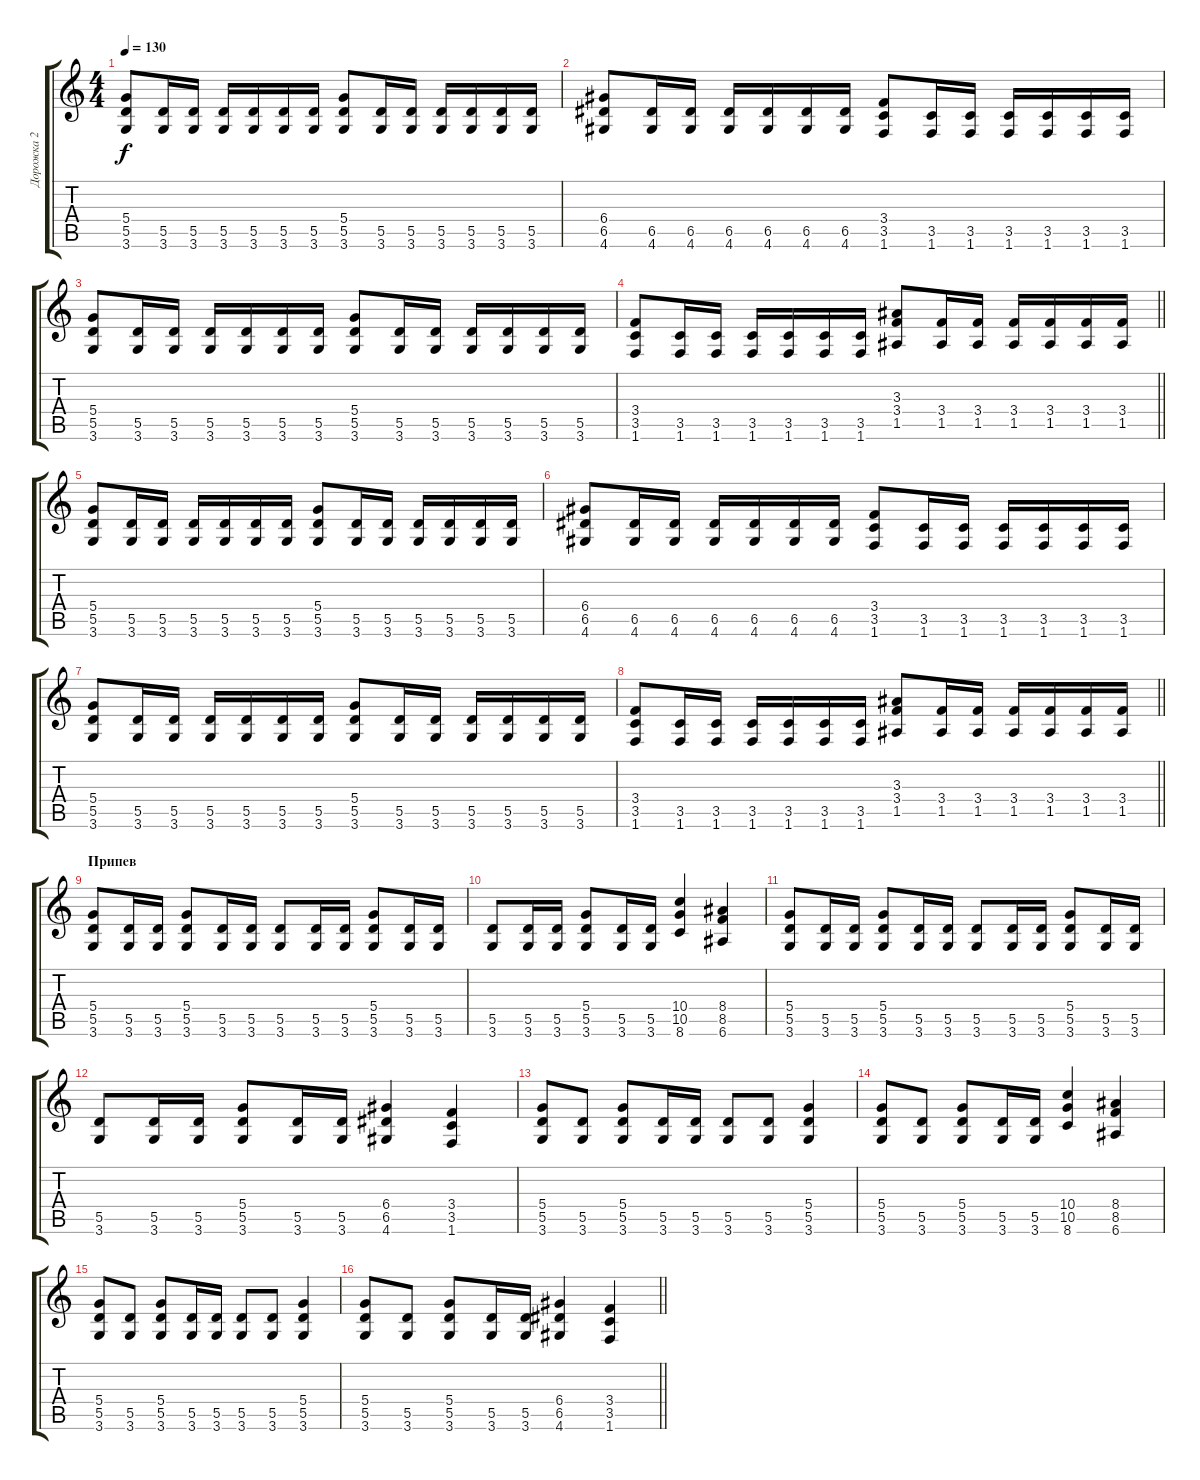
\track ("Дорожка 2" "Дорожка 2") {instrument distortionguitar}
\staff {score tabs}
\tuning (E4 B3 G3 D3 A2 E2) {hide}
\ts (4 4)
\tempo 130
\clef g2
\ks c
(5.4 5.5 3.6).8{dy f} (5.5 3.6).16 (5.5 3.6).16 (5.5 3.6).16 (5.5 3.6).16 (5.5 3.6).16 (5.5 3.6).16 (5.4 5.5 3.6).8 (5.5 3.6).16 (5.5 3.6).16 (5.5 3.6).16 (5.5 3.6).16 (5.5 3.6).16 (5.5 3.6).16 |
(6.4 6.5 4.6).8 (6.5 4.6).16 (6.5 4.6).16 (6.5 4.6).16 (6.5 4.6).16 (6.5 4.6).16 (6.5 4.6).16 (3.4 3.5 1.6).8 (3.5 1.6).16 (3.5 1.6).16 (3.5 1.6).16 (3.5 1.6).16 (3.5 1.6).16 (3.5 1.6).16 |
(5.4 5.5 3.6).8 (5.5 3.6).16 (5.5 3.6).16 (5.5 3.6).16 (5.5 3.6).16 (5.5 3.6).16 (5.5 3.6).16 (5.4 5.5 3.6).8 (5.5 3.6).16 (5.5 3.6).16 (5.5 3.6).16 (5.5 3.6).16 (5.5 3.6).16 (5.5 3.6).16 |
\barLineRight lightlight
(3.4 3.5 1.6).8 (3.5 1.6).16 (3.5 1.6).16 (3.5 1.6).16 (3.5 1.6).16 (3.5 1.6).16 (3.5 1.6).16 (3.3 3.4 1.5).8 (3.4 1.5).16 (3.4 1.5).16 (3.4 1.5).16 (3.4 1.5).16 (3.4 1.5).16 (3.4 1.5).16 |
(5.4 5.5 3.6).8 (5.5 3.6).16 (5.5 3.6).16 (5.5 3.6).16 (5.5 3.6).16 (5.5 3.6).16 (5.5 3.6).16 (5.4 5.5 3.6).8 (5.5 3.6).16 (5.5 3.6).16 (5.5 3.6).16 (5.5 3.6).16 (5.5 3.6).16 (5.5 3.6).16 |
(6.4 6.5 4.6).8 (6.5 4.6).16 (6.5 4.6).16 (6.5 4.6).16 (6.5 4.6).16 (6.5 4.6).16 (6.5 4.6).16 (3.4 3.5 1.6).8 (3.5 1.6).16 (3.5 1.6).16 (3.5 1.6).16 (3.5 1.6).16 (3.5 1.6).16 (3.5 1.6).16 |
(5.4 5.5 3.6).8 (5.5 3.6).16 (5.5 3.6).16 (5.5 3.6).16 (5.5 3.6).16 (5.5 3.6).16 (5.5 3.6).16 (5.4 5.5 3.6).8 (5.5 3.6).16 (5.5 3.6).16 (5.5 3.6).16 (5.5 3.6).16 (5.5 3.6).16 (5.5 3.6).16 |
\barLineRight lightlight
(3.4 3.5 1.6).8 (3.5 1.6).16 (3.5 1.6).16 (3.5 1.6).16 (3.5 1.6).16 (3.5 1.6).16 (3.5 1.6).16 (3.3 3.4 1.5).8 (3.4 1.5).16 (3.4 1.5).16 (3.4 1.5).16 (3.4 1.5).16 (3.4 1.5).16 (3.4 1.5).16 |
\section ("" "Припев")
(5.4 5.5 3.6).8 (5.5 3.6).16 (5.5 3.6).16 (5.4 5.5 3.6).8 (5.5 3.6).16 (5.5 3.6).16 (5.5 3.6).8 (5.5 3.6).16 (5.5 3.6).16 (5.4 5.5 3.6).8 (5.5 3.6).16 (5.5 3.6).16 |
(5.5 3.6).8 (5.5 3.6).16 (5.5 3.6).16 (5.4 5.5 3.6).8 (5.5 3.6).16 (5.5 3.6).16 (10.4 10.5 8.6).4 (8.4 8.5 6.6).4 |
(5.4 5.5 3.6).8 (5.5 3.6).16 (5.5 3.6).16 (5.4 5.5 3.6).8 (5.5 3.6).16 (5.5 3.6).16 (5.5 3.6).8 (5.5 3.6).16 (5.5 3.6).16 (5.4 5.5 3.6).8 (5.5 3.6).16 (5.5 3.6).16 |
(5.5 3.6).8 (5.5 3.6).16 (5.5 3.6).16 (5.4 5.5 3.6).8 (5.5 3.6).16 (5.5 3.6).16 (6.4 6.5 4.6).4 (3.4 3.5 1.6).4 |
(5.4 5.5 3.6).8 (5.5 3.6).8 (5.4 5.5 3.6).8 (5.5 3.6).16 (5.5 3.6).16 (5.5 3.6).8 (5.5 3.6).8 (5.4 5.5 3.6).4 |
(5.4 5.5 3.6).8 (5.5 3.6).8 (5.4 5.5 3.6).8 (5.5 3.6).16 (5.5 3.6).16 (10.4 10.5 8.6).4 (8.4 8.5 6.6).4 |
(5.4 5.5 3.6).8 (5.5 3.6).8 (5.4 5.5 3.6).8 (5.5 3.6).16 (5.5 3.6).16 (5.5 3.6).8 (5.5 3.6).8 (5.4 5.5 3.6).4 |
\barLineRight lightlight
(5.4 5.5 3.6).8 (5.5 3.6).8 (5.4 5.5 3.6).8 (5.5 3.6).16 (5.5 3.6).16 (6.4 6.5 4.6).4 (3.4 3.5 1.6).4
